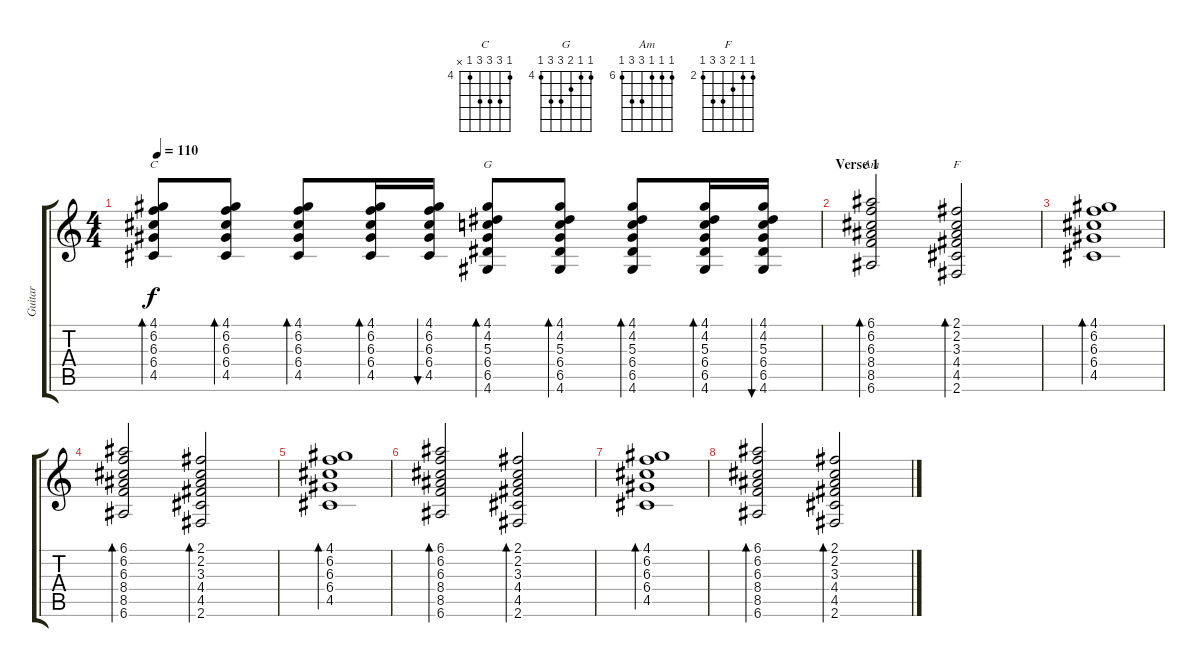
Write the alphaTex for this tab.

\track ("Guitar" "Guitar") {instrument acousticguitarnylon}
\staff {score tabs}
\tuning (E4 B3 G3 D3 A2 E2) {hide}
\chord ("C" 4 6 6 6 4 x) {firstfret 4}
\chord ("G" 4 4 5 6 6 4) {firstfret 4}
\chord ("Am" 6 6 6 8 8 6) {firstfret 6}
\chord ("F" 2 2 3 4 4 2) {firstfret 2}
\ts (4 4)
\tempo 110
\clef g2
\ks c
(4.1 6.2 6.3 6.4 4.5).8{bd 60 ch "C" dy f} (4.1 6.2 6.3 6.4 4.5).8{bd 60} (4.1 6.2 6.3 6.4 4.5).8{bd 60} (4.1 6.2 6.3 6.4 4.5).16{bd 60} (4.1 6.2 6.3 6.4 4.5).16{bu 60} (4.1 4.2 5.3 6.4 6.5 4.6).8{bd 60 ch "G"} (4.1 4.2 5.3 6.4 6.5 4.6).8{bd 60} (4.1 4.2 5.3 6.4 6.5 4.6).8{bd 60} (4.1 4.2 5.3 6.4 6.5 4.6).16{bd 60} (4.1 4.2 5.3 6.4 6.5 4.6).16{bu 60} |
\section ("" "Verse 1")
(6.1 6.2 6.3 8.4 8.5 6.6).2{bd 60 ch "Am"} (2.1 2.2 3.3 4.4 4.5 2.6).2{bd 60 ch "F"} |
(4.1 6.2 6.3 6.4 4.5).1{bd 60} |
(6.1 6.2 6.3 8.4 8.5 6.6).2{bd 60} (2.1 2.2 3.3 4.4 4.5 2.6).2{bd 60} |
(4.1 6.2 6.3 6.4 4.5).1{bd 60} |
(6.1 6.2 6.3 8.4 8.5 6.6).2{bd 60} (2.1 2.2 3.3 4.4 4.5 2.6).2{bd 60} |
(4.1 6.2 6.3 6.4 4.5).1{bd 60} |
(6.1 6.2 6.3 8.4 8.5 6.6).2{bd 60} (2.1 2.2 3.3 4.4 4.5 2.6).2{bd 60}
